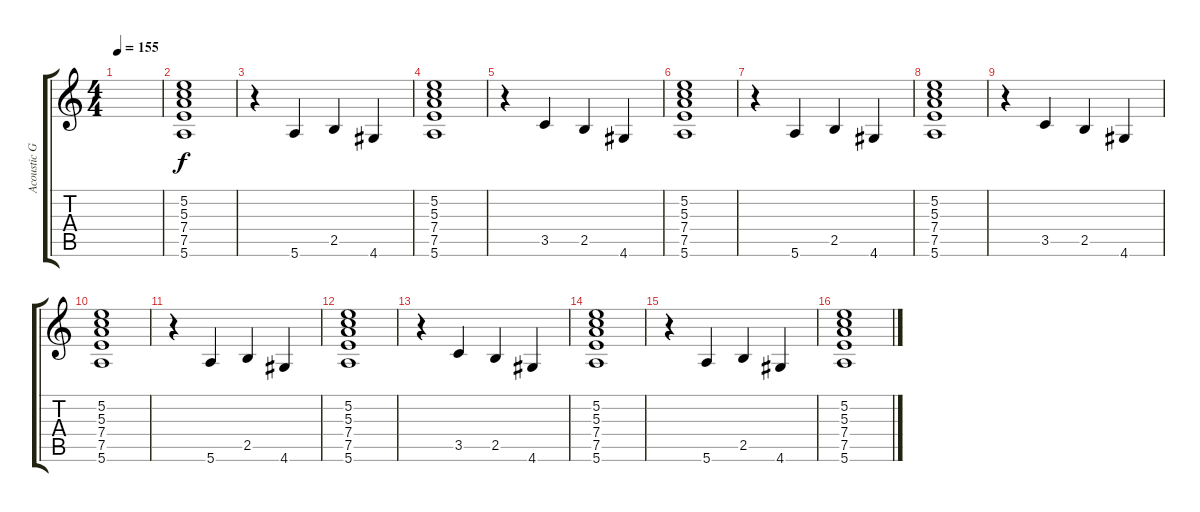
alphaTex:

\track ("Acoustic Guitar 2" "Acoustic G") {instrument acousticguitarsteel}
\staff {score tabs}
\tuning (E4 B3 G3 D3 A2 E2) {hide}
\ts (4 4)
\tempo 155
\clef g2
\ks c
|
(5.2 5.3 7.4 7.5 5.6).1 |
r.4 5.6.4 2.5.4 4.6.4 |
(5.2 5.3 7.4 7.5 5.6).1 |
r.4 3.5.4 2.5.4 4.6.4 |
(5.2 5.3 7.4 7.5 5.6).1 |
r.4 5.6.4 2.5.4 4.6.4 |
(5.2 5.3 7.4 7.5 5.6).1 |
r.4 3.5.4 2.5.4 4.6.4 |
(5.2 5.3 7.4 7.5 5.6).1 |
r.4 5.6.4 2.5.4 4.6.4 |
(5.2 5.3 7.4 7.5 5.6).1 |
r.4 3.5.4 2.5.4 4.6.4 |
(5.2 5.3 7.4 7.5 5.6).1 |
r.4 5.6.4 2.5.4 4.6.4 |
(5.2 5.3 7.4 7.5 5.6).1
